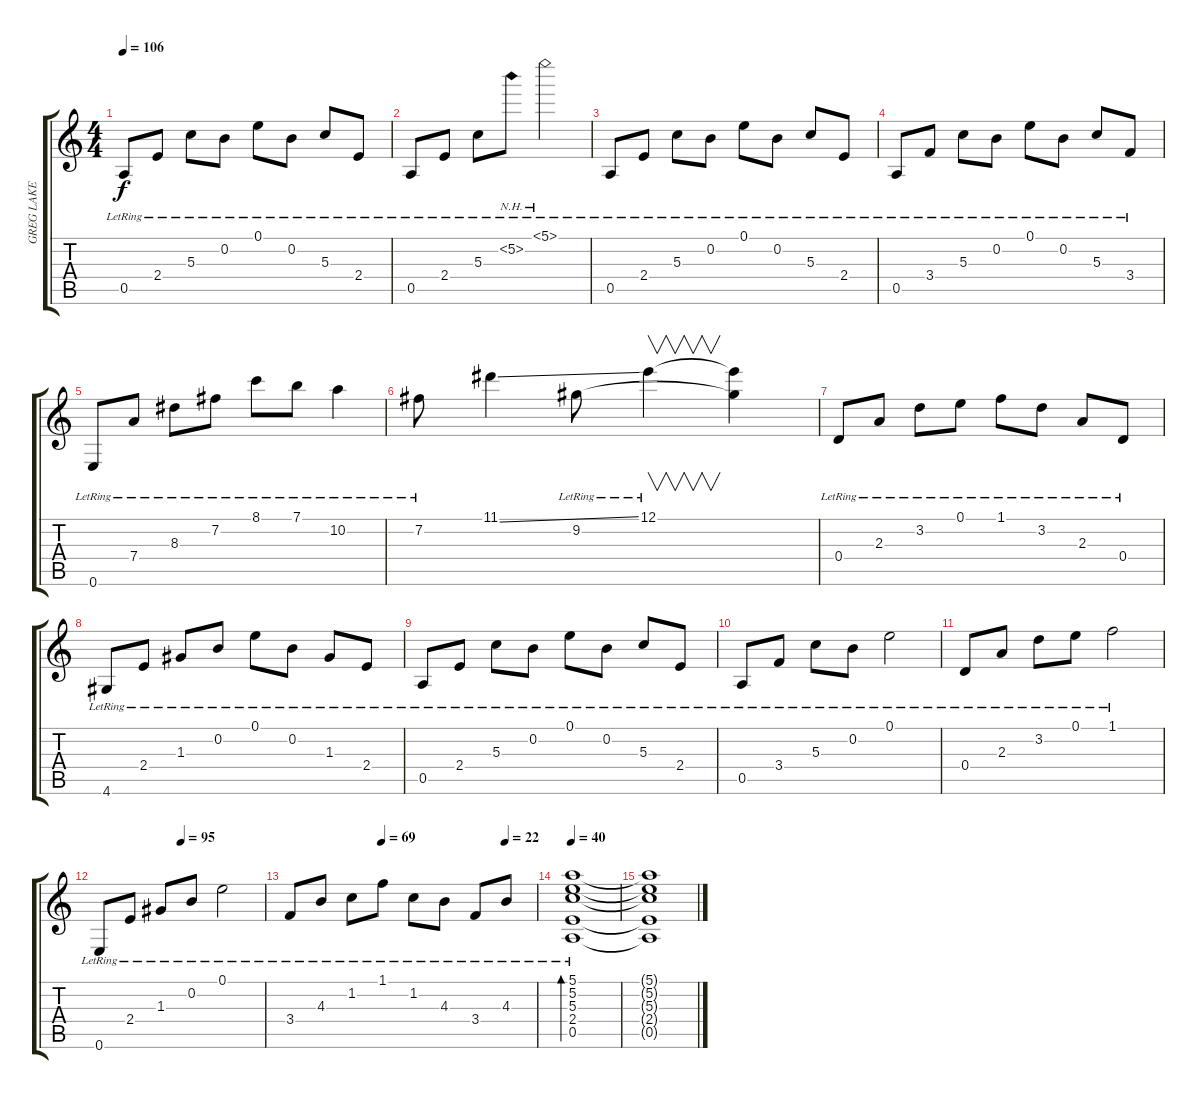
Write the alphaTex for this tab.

\track ("GREG LAKE" "GREG LAKE") {instrument acousticguitarsteel}
\staff {score tabs}
\tuning (E4 B3 G3 D3 A2 E2) {hide}
\ts (4 4)
\tempo 106
\clef g2
\ks c
0.5{lr}.8{dy f} 2.4{lr}.8 5.3{lr}.8 0.2{lr}.8 0.1{lr}.8 0.2{lr}.8 5.3{lr}.8 2.4{lr}.8 |
0.5{lr}.8 2.4{lr}.8 5.3{lr}.8 5.2{nh lr}.8 5.1{nh lr}.2 |
0.5{lr}.8 2.4{lr}.8 5.3{lr}.8 0.2{lr}.8 0.1{lr}.8 0.2{lr}.8 5.3{lr}.8 2.4{lr}.8 |
0.5{lr}.8 3.4{lr}.8 5.3{lr}.8 0.2{lr}.8 0.1{lr}.8 0.2{lr}.8 5.3{lr}.8 3.4{lr}.8 |
0.6{lr}.8 7.4{lr}.8 8.3{lr}.8 7.2{lr}.8 8.1{lr}.8 7.1{lr}.8 10.2{lr}.4 |
7.2{lr}.8 11.1{ss}.4 9.2{lr}.8 12.1{lr}.4{v} (12.1{t} 9.2{t}).4 |
0.4{lr}.8 2.3{lr}.8 3.2{lr}.8 0.1{lr}.8 1.1{lr}.8 3.2{lr}.8 2.3{lr}.8 0.4{lr}.8 |
4.6{lr}.8 2.4{lr}.8 1.3{lr}.8 0.2{lr}.8 0.1{lr}.8 0.2{lr}.8 1.3{lr}.8 2.4{lr}.8 |
0.5{lr}.8 2.4{lr}.8 5.3{lr}.8 0.2{lr}.8 0.1{lr}.8 0.2{lr}.8 5.3{lr}.8 2.4{lr}.8 |
0.5{lr}.8 3.4{lr}.8 5.3{lr}.8 0.2{lr}.8 0.1{lr}.2 |
0.4{lr}.8 2.3{lr}.8 3.2{lr}.8 0.1{lr}.8 1.1{lr}.2 |
\tempo (95 0.5)
0.6{lr}.8 2.4{lr}.8 1.3{lr}.8 0.2{lr}.8 0.1{lr}.2 |
\tempo (69 0.375)
\tempo (22 0.875)
3.4{lr}.8 4.3{lr}.8 1.2{lr}.8 1.1{lr}.8 1.2{lr}.8 4.3{lr}.8 3.4{lr}.8 4.3{lr}.8 |
\tempo 40
(5.1 5.2{lr} 5.3{lr} 2.4{lr} 0.5{lr}).1{bd 480} |
(5.1{t} 5.2{t} 5.3{t} 2.4{t} 0.5{t}).1
